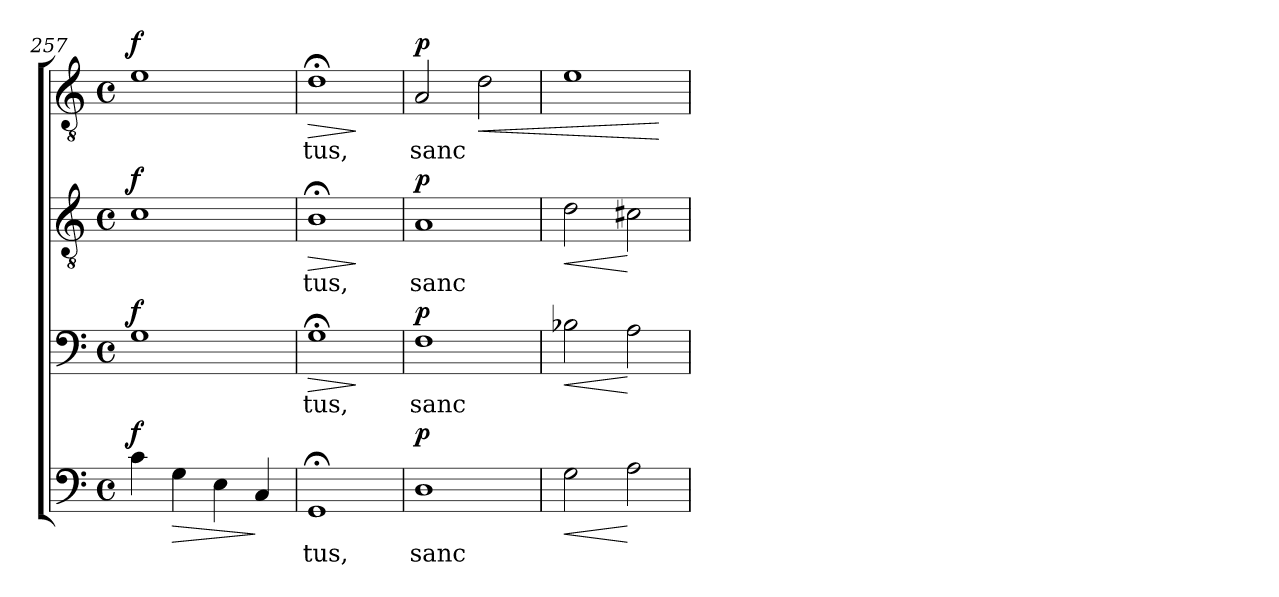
**kern	**text	**dynam	**kern	**text	**dynam	**kern	**text	**dynam	**kern	**text	**dynam
*part4	*part4	*part4	*part3	*part3	*part3	*part2	*part2	*part2	*part1	*part1	*part1
*staff4	*staff4	*staff4	*staff3	*staff3	*staff3	*staff2	*staff2	*staff2	*staff1	*staff1	*staff1
*clefF4	*	*	*clefF4	*	*	*clefGv2	*	*	*clefGv2	*	*
*k[]	*	*	*k[]	*	*	*k[]	*	*	*k[]	*	*
*C:	*	*	*C:	*	*	*C:	*	*	*C:	*	*
*M4/4	*	*	*M4/4	*	*	*M4/4	*	*	*M4/4	*	*
*met(c)	*	*	*met(c)	*	*	*met(c)	*	*	*met(c)	*	*
=257	=257	=257	=257	=257	=257	=257	=257	=257	=257	=257	=257
!	!	!LO:DY:a	!	!	!LO:DY:a	!	!	!LO:DY:a	!	!	!LO:DY:a
4c\	.	f	1G	.	f	1c	.	f	1e	.	f
!	!	!LO:HP:b	!	!	!	!	!	!	!	!	!
4G\	.	>	.	.	.	.	.	.	.	.	.
4E\	.	.	.	.	.	.	.	.	.	.	.
4C/	.	]	.	.	.	.	.	.	.	.	.
=258	=258	=258	=258	=258	=258	=258	=258	=258	=258	=258	=258
!	!LO:LY:b	!	!	!LO:LY:b	!LO:HP:b	!	!LO:LY:b	!LO:HP:b	!	!LO:LY:b	!LO:HP:b
1GG;	tus,	.	1G;<	tus,	>	1B;<	tus,	>	1d;<	tus,	>
.	.	.	.	.	]	.	.	]	.	.	]
=259	=259	=259	=259	=259	=259	=259	=259	=259	=259	=259	=259
!	!LO:LY:b	!LO:DY:a	!	!LO:LY:b	!LO:DY:a	!	!LO:LY:b	!LO:DY:a	!	!LO:LY:b	!LO:DY:a
1D	sanc	p	1F	sanc	p	1A	sanc	p	2A/	sanc	p
!	!	!	!	!	!	!	!	!	!	!	!LO:HP:b
.	.	.	.	.	.	.	.	.	2d\	.	<
=260	=260	=260	=260	=260	=260	=260	=260	=260	=260	=260	=260
!	!	!LO:HP:b	!	!	!LO:HP:b	!	!	!LO:HP:b	!	!	!
2G\	.	<	2B-X\	.	<	2d\	.	<	1e	.	.
2A\	.	[	2A\	.	[	2c#X\	.	[	.	.	.
.	.	.	.	.	.	.	.	.	.	.	[
=	=	=	=	=	=	=	=	=	=	=	=
*-	*-	*-	*-	*-	*-	*-	*-	*-	*-	*-	*-
